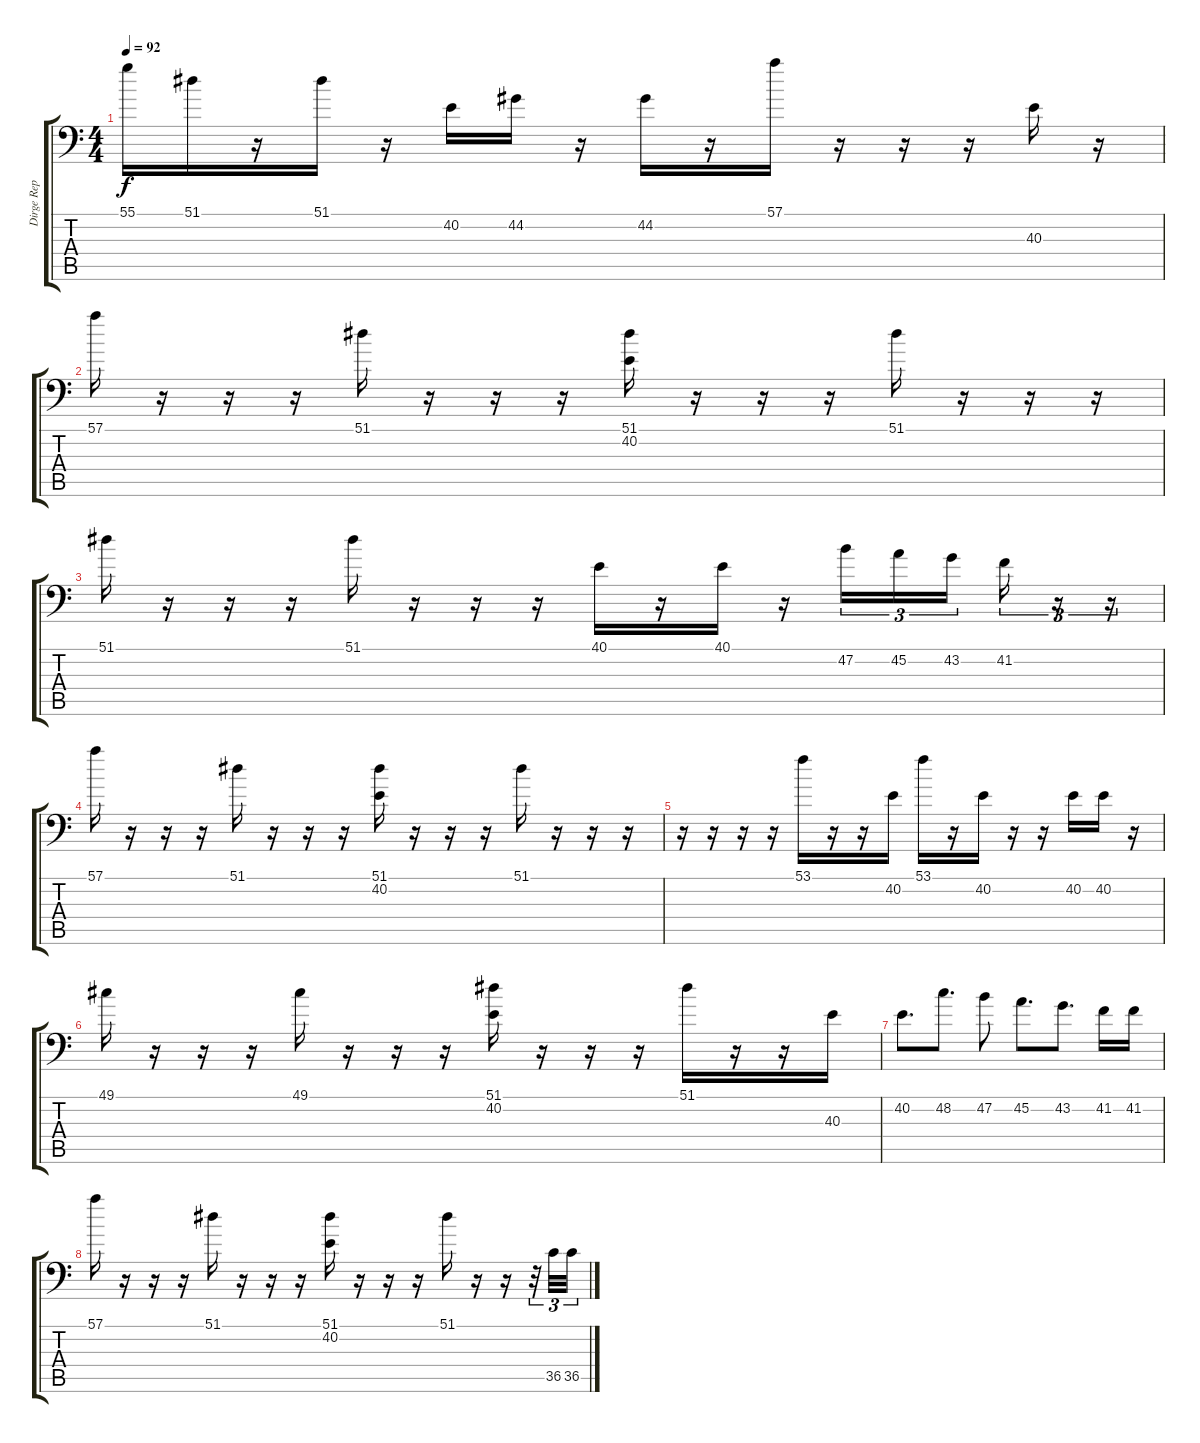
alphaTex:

\track ("Dirge Rep" "Dirge Rep") {instrument acousticgrandpiano}
\staff {score tabs}
\tuning (C-1 C-1 C-1 C-1 C-1 C-1) {hide}
\ts (4 4)
\tempo 92
\clef f4
\ks c
55.1.16{dy f} 51.1.16 r.16 51.1.16 r.16 40.2.16 44.2.16 r.16 44.2.16 r.16 57.1.16 r.16 r.16 r.16 40.3.16 r.16 |
57.1.16 r.16 r.16 r.16 51.1.16 r.16 r.16 r.16 (51.1 40.2).16 r.16 r.16 r.16 51.1.16 r.16 r.16 r.16 |
51.1.16 r.16 r.16 r.16 51.1.16 r.16 r.16 r.16 40.1.16 r.16 40.1.16 r.16 47.2.16{tu (3 2)} 45.2.16{tu (3 2)} 43.2.16{tu (3 2)} 41.2.16{tu (3 2)} r.16{tu (3 2)} r.16{tu (3 2)} |
57.1.16 r.16 r.16 r.16 51.1.16 r.16 r.16 r.16 (51.1 40.2).16 r.16 r.16 r.16 51.1.16 r.16 r.16 r.16 |
r.16 r.16 r.16 r.16 53.1.16 r.16 r.16 40.2.16 53.1.16 r.16 40.2.16 r.16 r.16 40.2.16 40.2.16 r.16 |
49.1.16 r.16 r.16 r.16 49.1.16 r.16 r.16 r.16 (51.1 40.2).16 r.16 r.16 r.16 51.1.16 r.16 r.16 40.3.16 |
40.2.8{d} 48.2.8{d} 47.2.8 45.2.8{d} 43.2.8{d} 41.2.16 41.2.16 |
57.1.16 r.16 r.16 r.16 51.1.16 r.16 r.16 r.16 (51.1 40.2).16 r.16 r.16 r.16 51.1.16 r.16 r.16 r.32{tu (3 2)} 36.5.32{tu (3 2)} 36.5.32{tu (3 2)}
